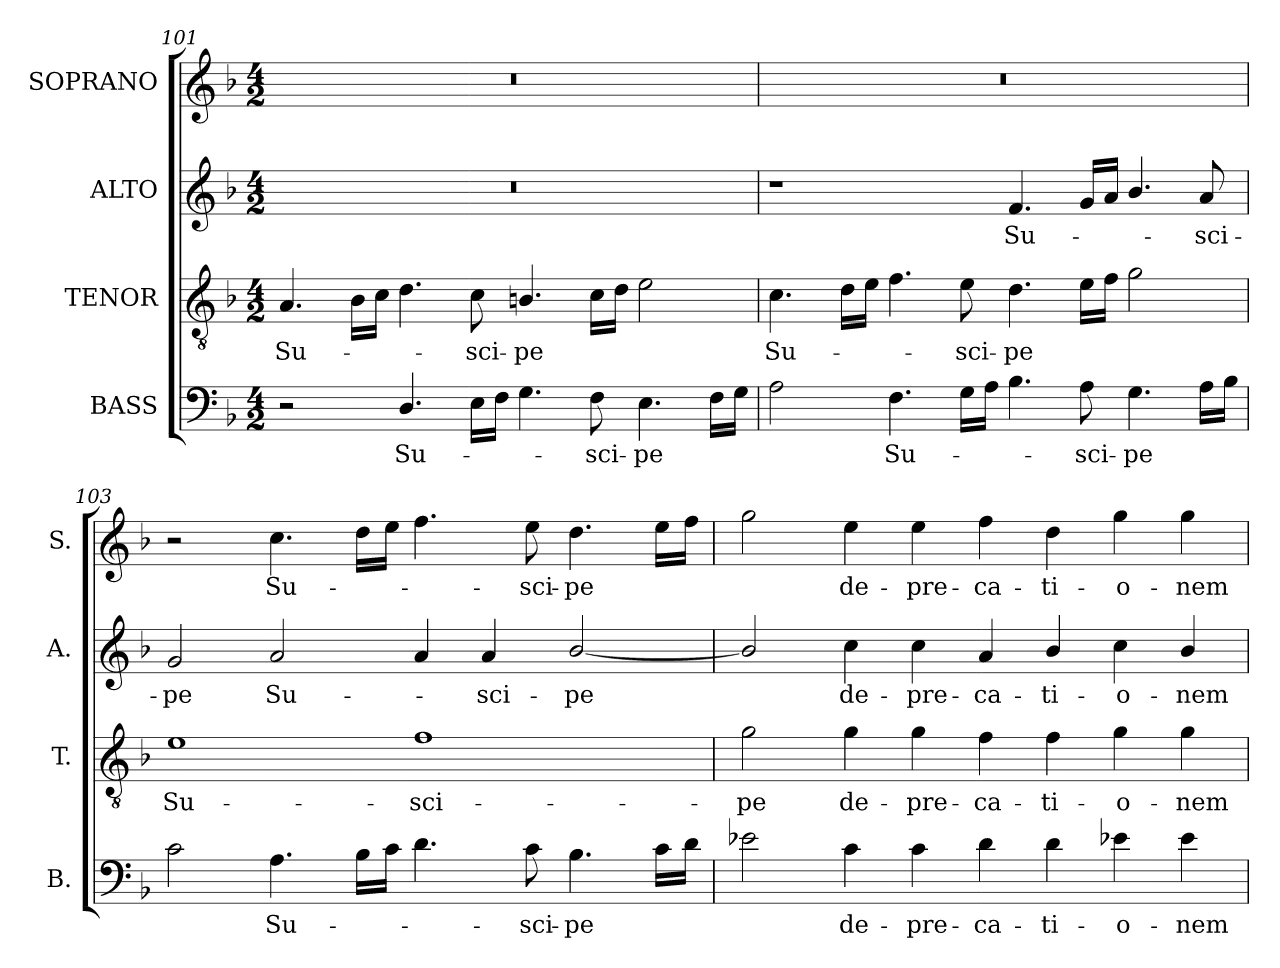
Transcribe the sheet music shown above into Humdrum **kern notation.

**kern	**text	**kern	**text	**kern	**text	**kern	**text
*part4	*part4	*part3	*part3	*part2	*part2	*part1	*part1
*staff4	*staff4	*staff3	*staff3	*staff2	*staff2	*staff1	*staff1
*I"BASS	*	*I"TENOR	*	*I"ALTO	*	*I"SOPRANO	*
*I'B.	*	*I'T.	*	*I'A.	*	*I'S.	*
*clefF4	*	*clefGv2	*	*clefG2	*	*clefG2	*
*	*	*ITrd7c12	*	*	*	*	*
*k[b-]	*	*k[b-]	*	*k[b-]	*	*k[b-]	*
*F:	*	*F:	*	*F:	*	*F:	*
*M4/2	*	*M4/2	*	*M4/2	*	*M4/2	*
=101	=101	=101	=101	=101	=101	=101	=101
!	!	!	!LO:LY:b:color=#000000	!LO:N:vis=1	!	!LO:N:vis=1	!
2r	.	4.AAi/	Su-	0r	.	0r	.
.	.	16BB-i\LL	.	.	.	.	.
.	.	16Ci\JJ	.	.	.	.	.
!	!LO:LY:b:color=#000000	!	!	!	!	!	!
4.Di/	Su-	4.Di\	.	.	.	.	.
!	!	!	!LO:LY:b:color=#000000	!	!	!	!
16Ei\LL	.	8Ci\	-sci-	.	.	.	.
16Fi\JJ	.	.	.	.	.	.	.
!	!	!	!LO:LY:b:color=#000000	!	!	!	!
4.Gi\	.	4.BBni/	-pe	.	.	.	.
!	!LO:LY:b:color=#000000	!	!	!	!	!	!
8Fi\	-sci-	16Ci\LL	.	.	.	.	.
.	.	16Di\JJ	.	.	.	.	.
!	!LO:LY:b:color=#000000	!	!	!	!	!	!
4.Ei\	-pe	2Ei\	.	.	.	.	.
16Fi\LL	.	.	.	.	.	.	.
16Gi\JJ	.	.	.	.	.	.	.
=102	=102	=102	=102	=102	=102	=102	=102
!	!	!	!LO:LY:b:color=#000000	!	!	!LO:N:vis=1	!
2Ai\	.	4.Ci\	Su-	1r	.	0r	.
.	.	16Di\LL	.	.	.	.	.
.	.	16Ei\JJ	.	.	.	.	.
!	!LO:LY:b:color=#000000	!	!	!	!	!	!
4.Fi\	Su-	4.Fi\	.	.	.	.	.
!	!	!	!LO:LY:b:color=#000000	!	!	!	!
16Gi\LL	.	8Ei\	-sci-	.	.	.	.
16Ai\JJ	.	.	.	.	.	.	.
!	!	!	!LO:LY:b:color=#000000	!	!	!	!
!	!	!	!	!	!LO:LY:b:color=#000000	!	!
4.B-i\	.	4.Di\	-pe	4.fi/	Su-	.	.
!	!LO:LY:b:color=#000000	!	!	!	!	!	!
8Ai\	-sci-	16Ei\LL	.	16gi/LL	.	.	.
.	.	16Fi\JJ	.	16ai/JJ	.	.	.
!	!LO:LY:b:color=#000000	!	!	!	!	!	!
4.Gi\	-pe	2Gi\	.	4.b-i/	.	.	.
!	!	!	!	!	!LO:LY:b:color=#000000	!	!
16Ai\LL	.	.	.	8ai/	-sci-	.	.
16B-i\JJ	.	.	.	.	.	.	.
!!LO:LB:g=z
=103	=103	=103	=103	=103	=103	=103	=103
!	!	!	!LO:LY:b:color=#000000	!	!	!	!
!	!	!	!	!	!LO:LY:b:color=#000000	!	!
2ci\	.	1Ei	Su-	2gi/	-pe	2r	.
!	!LO:LY:b:color=#000000	!	!	!	!	!	!
!	!	!	!	!	!LO:LY:b:color=#000000	!	!
!	!	!	!	!	!	!	!LO:LY:b:color=#000000
4.Ai\	Su-	.	.	2ai/	Su-	4.cci\	Su-
16B-i\LL	.	.	.	.	.	16ddi\LL	.
16ci\JJ	.	.	.	.	.	16eei\JJ	.
!	!	!	!LO:LY:b:color=#000000	!	!	!	!
4.di\	.	1Fi	-sci-	4ai/	.	4.ffi\	.
!	!	!	!	!	!LO:LY:b:color=#000000	!	!
.	.	.	.	4ai/	-sci-	.	.
!	!LO:LY:b:color=#000000	!	!	!	!	!	!
!	!	!	!	!	!	!	!LO:LY:b:color=#000000
8ci\	-sci-	.	.	.	.	8eei\	-sci-
!	!LO:LY:b:color=#000000	!	!	!	!	!	!
!	!	!	!	!	!LO:LY:b:color=#000000	!	!
!	!	!	!	!	!	!	!LO:LY:b:color=#000000
4.B-i\	-pe	.	.	[2b-i/	-pe	4.ddi\	-pe
16ci\LL	.	.	.	.	.	16eei\LL	.
16di\JJ	.	.	.	.	.	16ffi\JJ	.
=104	=104	=104	=104	=104	=104	=104	=104
!	!	!	!LO:LY:b:color=#000000	!	!	!	!
2e-Xi\	.	2Gi\	-pe	2b-i/]	.	2ggi\	.
!	!LO:LY:b:color=#000000	!	!	!	!	!	!
!	!	!	!LO:LY:b:color=#000000	!	!	!	!
!	!	!	!	!	!LO:LY:b:color=#000000	!	!
!	!	!	!	!	!	!	!LO:LY:b:color=#000000
4ci\	de-	4Gi\	de-	4cci\	de-	4eei\	de-
!	!LO:LY:b:color=#000000	!	!	!	!	!	!
!	!	!	!LO:LY:b:color=#000000	!	!	!	!
!	!	!	!	!	!LO:LY:b:color=#000000	!	!
!	!	!	!	!	!	!	!LO:LY:b:color=#000000
4ci\	-pre-	4Gi\	-pre-	4cci\	-pre-	4eei\	-pre-
!	!LO:LY:b:color=#000000	!	!	!	!	!	!
!	!	!	!LO:LY:b:color=#000000	!	!	!	!
!	!	!	!	!	!LO:LY:b:color=#000000	!	!
!	!	!	!	!	!	!	!LO:LY:b:color=#000000
4di\	-ca-	4Fi\	-ca-	4ai/	-ca-	4ffi\	-ca-
!	!LO:LY:b:color=#000000	!	!	!	!	!	!
!	!	!	!LO:LY:b:color=#000000	!	!	!	!
!	!	!	!	!	!LO:LY:b:color=#000000	!	!
!	!	!	!	!	!	!	!LO:LY:b:color=#000000
4di\	-ti-	4Fi\	-ti-	4b-i/	-ti-	4ddi\	-ti-
!	!LO:LY:b:color=#000000	!	!	!	!	!	!
!	!	!	!LO:LY:b:color=#000000	!	!	!	!
!	!	!	!	!	!LO:LY:b:color=#000000	!	!
!	!	!	!	!	!	!	!LO:LY:b:color=#000000
4e-Xi\	-o-	4Gi\	-o-	4cci\	-o-	4ggi\	-o-
!	!LO:LY:b:color=#000000	!	!	!	!	!	!
!	!	!	!LO:LY:b:color=#000000	!	!	!	!
!	!	!	!	!	!LO:LY:b:color=#000000	!	!
!	!	!	!	!	!	!	!LO:LY:b:color=#000000
4e-i\	-nem	4Gi\	-nem	4b-i/	-nem	4ggi\	-nem
=	=	=	=	=	=	=	=
*-	*-	*-	*-	*-	*-	*-	*-
